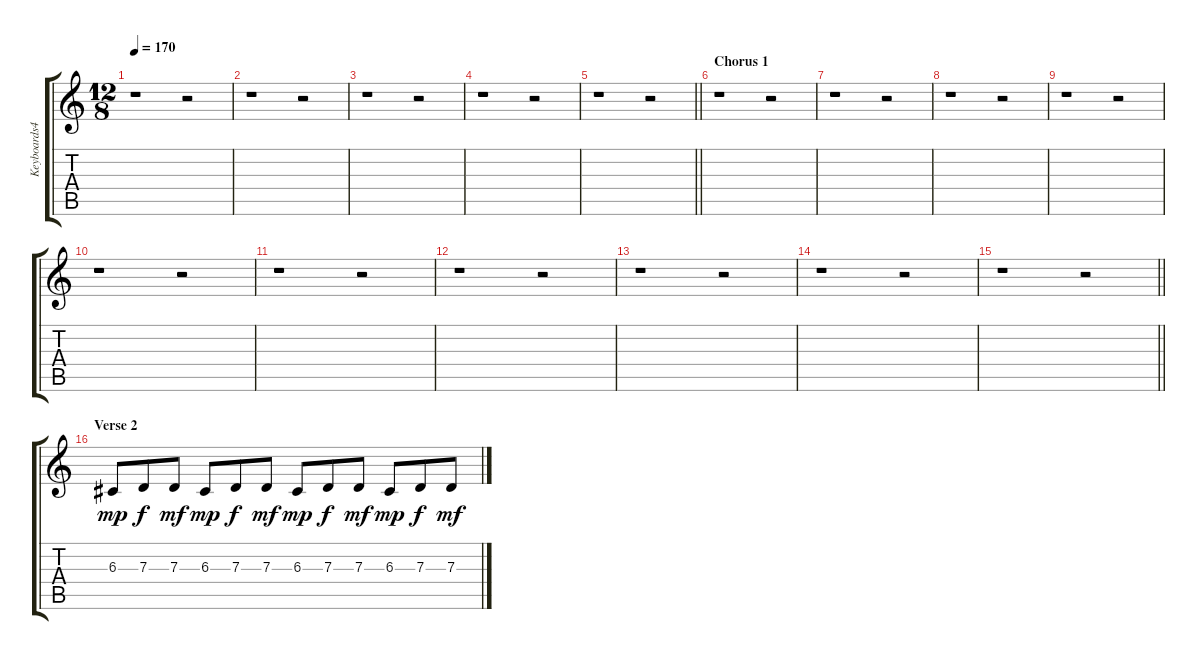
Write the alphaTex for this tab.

\track ("Keyboards4" "Keyboards4") {instrument lead8bassandlead}
\staff {score tabs}
\tuning (E4 B3 G3 D3 A2 E2) {hide}
\ts (12 8)
\tempo 170
\clef g2
\ks c
r.1{dy mp} r.2 |
r.1 r.2 |
r.1 r.2 |
r.1 r.2 |
\barLineRight lightlight
r.1 r.2 |
\section ("" "Chorus 1")
r.1 r.2 |
r.1 r.2 |
r.1 r.2 |
r.1 r.2 |
r.1 r.2 |
r.1 r.2 |
r.1 r.2 |
r.1 r.2 |
r.1 r.2 |
\barLineRight lightlight
r.1 r.2 |
\section ("" "Verse 2")
6.3.8 7.3.8{dy f} 7.3.8{dy mf} 6.3.8{dy mp} 7.3.8{dy f} 7.3.8{dy mf} 6.3.8{dy mp} 7.3.8{dy f} 7.3.8{dy mf} 6.3.8{dy mp} 7.3.8{dy f} 7.3.8{dy mf}
